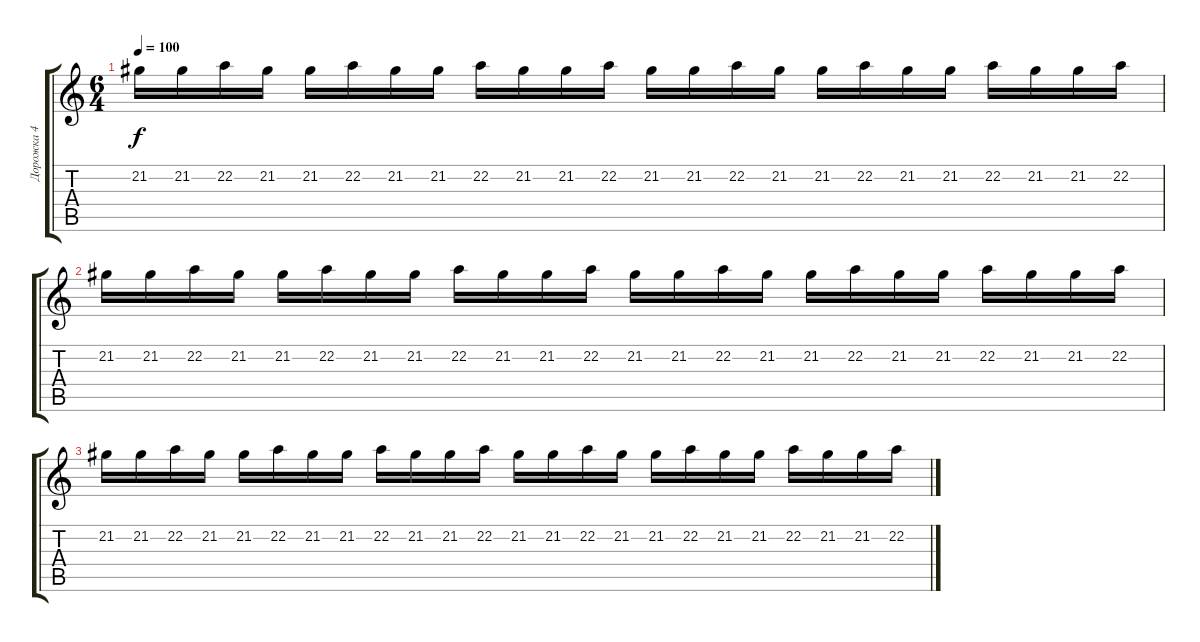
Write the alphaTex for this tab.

\track ("Дорожка 4" "Дорожка 4") {instrument agogo}
\staff {score tabs}
\tuning (E4 B3 G3 D3 A2 D2) {hide}
\ts (6 4)
\tempo 100
\clef g2
\ks c
21.2.16{dy f} 21.2.16 22.2.16 21.2.16 21.2.16 22.2.16 21.2.16 21.2.16 22.2.16 21.2.16 21.2.16 22.2.16 21.2.16 21.2.16 22.2.16 21.2.16 21.2.16 22.2.16 21.2.16 21.2.16 22.2.16 21.2.16 21.2.16 22.2.16 |
21.2.16 21.2.16 22.2.16 21.2.16 21.2.16 22.2.16 21.2.16 21.2.16 22.2.16 21.2.16 21.2.16 22.2.16 21.2.16 21.2.16 22.2.16 21.2.16 21.2.16 22.2.16 21.2.16 21.2.16 22.2.16 21.2.16 21.2.16 22.2.16 |
21.2.16 21.2.16 22.2.16 21.2.16 21.2.16 22.2.16 21.2.16 21.2.16 22.2.16 21.2.16 21.2.16 22.2.16 21.2.16 21.2.16 22.2.16 21.2.16 21.2.16 22.2.16 21.2.16 21.2.16 22.2.16 21.2.16 21.2.16 22.2.16
